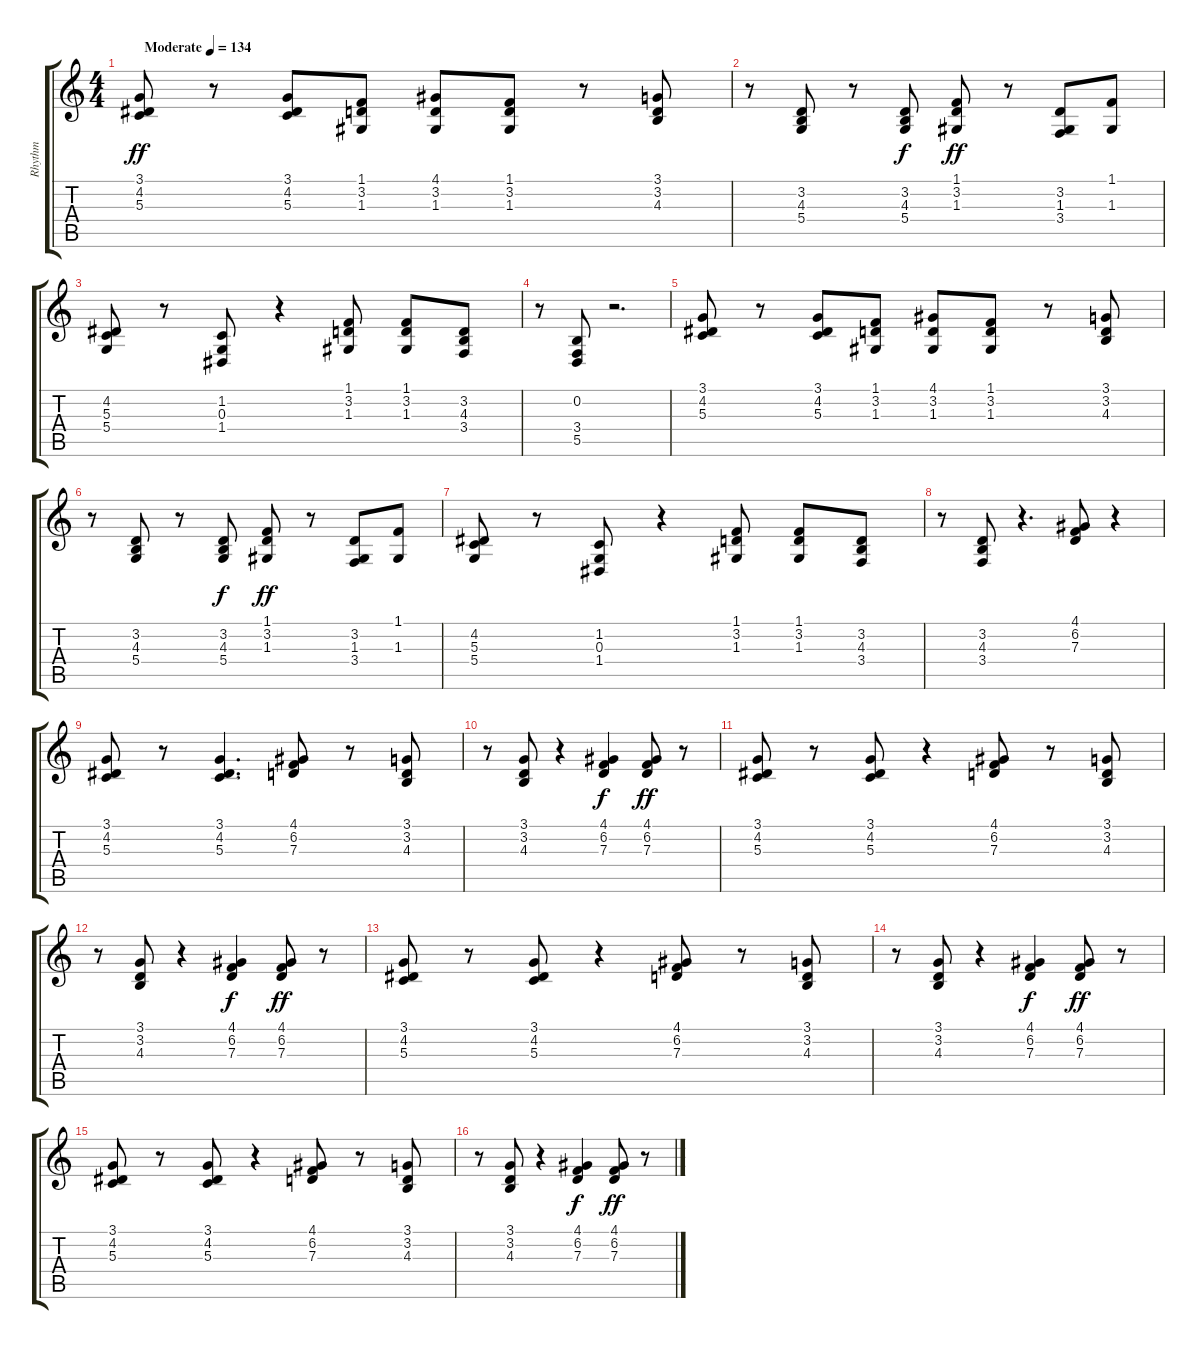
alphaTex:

\track ("Rhythm" "Rhythm") {instrument synthbrass1}
\staff {score tabs}
\tuning (E4 B3 G3 D3 A2 E2) {hide}
\ts (4 4)
\tempo (134 "Moderate")
\clef g2
\ks c
(3.1 4.2 5.3).8{dy ff instrument synthbrass1} r.8 (3.1 4.2 5.3).8 (1.1 3.2 1.3).8 (4.1 3.2 1.3).8 (1.1 3.2 1.3).8 r.8 (3.1 3.2 4.3).8 |
r.8 (3.2 4.3 5.4).8 r.8 (3.2 4.3 5.4).8{dy f} (1.1 3.2 1.3).8{dy ff} r.8 (3.2 1.3 3.4).8 (1.1 1.3).8 |
(4.2 5.3 5.4).8 r.8 (1.2 0.3 1.4).8 r.4 (1.1 3.2 1.3).8 (1.1 3.2 1.3).8 (3.2 4.3 3.4).8 |
r.8 (0.2 3.4 5.5).8 r.2{d} |
(3.1 4.2 5.3).8 r.8 (3.1 4.2 5.3).8 (1.1 3.2 1.3).8 (4.1 3.2 1.3).8 (1.1 3.2 1.3).8 r.8 (3.1 3.2 4.3).8 |
r.8 (3.2 4.3 5.4).8 r.8 (3.2 4.3 5.4).8{dy f} (1.1 3.2 1.3).8{dy ff} r.8 (3.2 1.3 3.4).8 (1.1 1.3).8 |
(4.2 5.3 5.4).8 r.8 (1.2 0.3 1.4).8 r.4 (1.1 3.2 1.3).8 (1.1 3.2 1.3).8 (3.2 4.3 3.4).8 |
r.8 (3.2 4.3 3.4).8 r.4{d} (4.1 6.2 7.3).8 r.4 |
(3.1 4.2 5.3).8 r.8 (3.1 4.2 5.3).4{d} (4.1 6.2 7.3).8 r.8 (3.1 3.2 4.3).8 |
r.8 (3.1 3.2 4.3).8 r.4 (4.1 6.2 7.3).4{dy f} (4.1 6.2 7.3).8{dy ff} r.8 |
(3.1 4.2 5.3).8 r.8 (3.1 4.2 5.3).8 r.4 (4.1 6.2 7.3).8 r.8 (3.1 3.2 4.3).8 |
r.8 (3.1 3.2 4.3).8 r.4 (4.1 6.2 7.3).4{dy f} (4.1 6.2 7.3).8{dy ff} r.8 |
(3.1 4.2 5.3).8 r.8 (3.1 4.2 5.3).8 r.4 (4.1 6.2 7.3).8 r.8 (3.1 3.2 4.3).8 |
r.8 (3.1 3.2 4.3).8 r.4 (4.1 6.2 7.3).4{dy f} (4.1 6.2 7.3).8{dy ff} r.8 |
(3.1 4.2 5.3).8 r.8 (3.1 4.2 5.3).8 r.4 (4.1 6.2 7.3).8 r.8 (3.1 3.2 4.3).8 |
r.8 (3.1 3.2 4.3).8 r.4 (4.1 6.2 7.3).4{dy f} (4.1 6.2 7.3).8{dy ff} r.8
